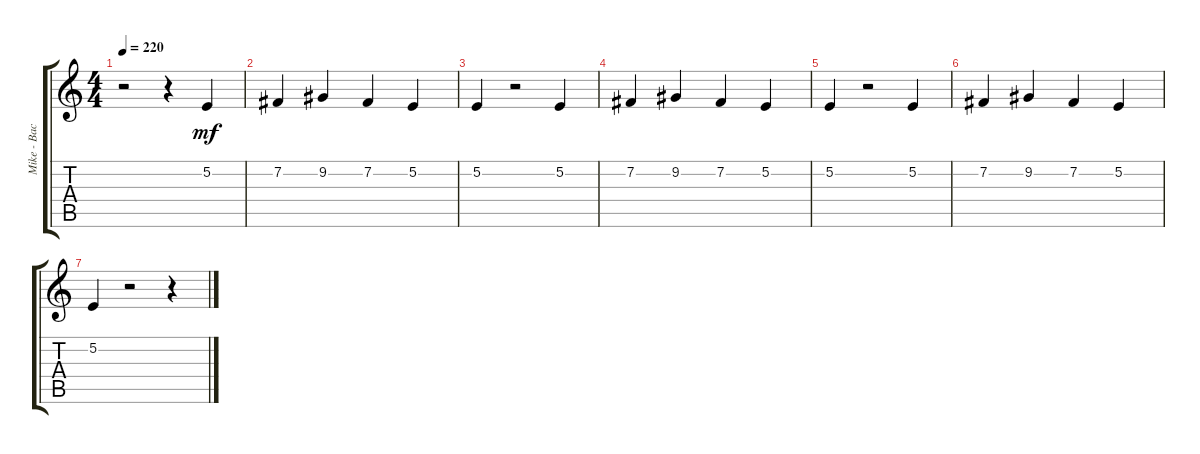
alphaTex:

\track ("Mike - Backup Vocals" "Mike - Bac") {instrument baritonesax}
\staff {score tabs}
\tuning (E4 B3 G3 D3 A2 E2) {hide}
\ts (4 4)
\tempo 220
\clef g2
\ks c
r.2{dy mf} r.4 5.2.4 |
7.2.4 9.2.4 7.2.4 5.2.4 |
5.2.4 r.2 5.2.4 |
7.2.4 9.2.4 7.2.4 5.2.4 |
5.2.4 r.2 5.2.4 |
7.2.4 9.2.4 7.2.4 5.2.4 |
5.2.4 r.2 r.4
